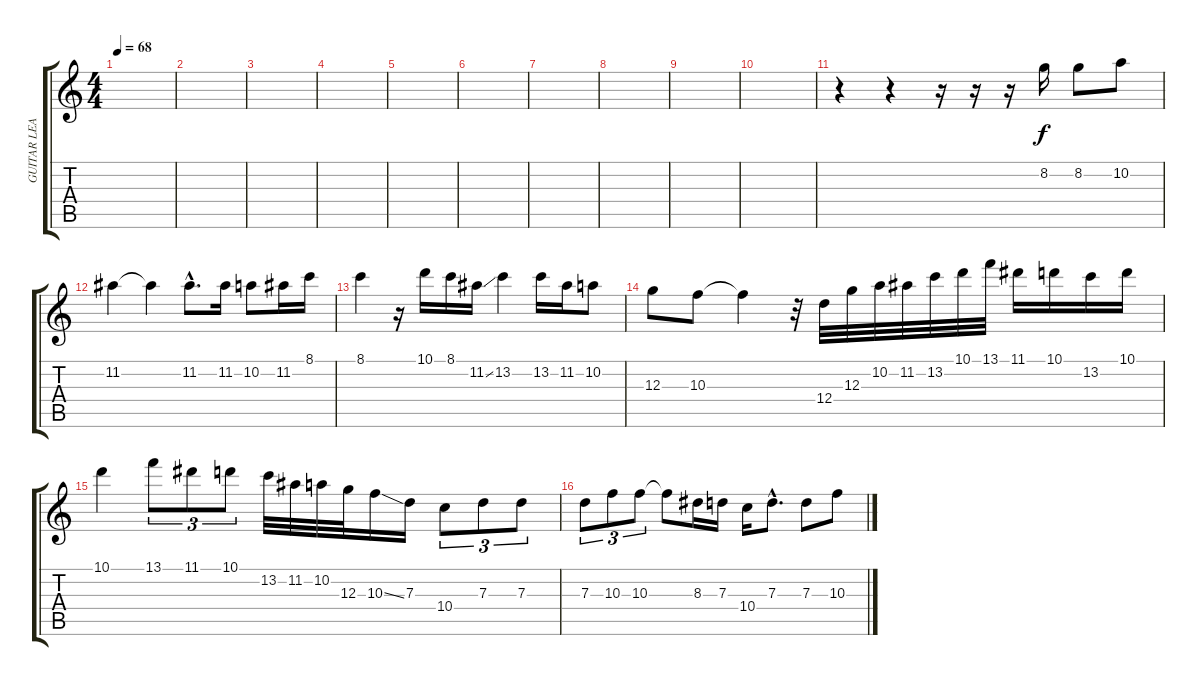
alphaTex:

\track ("GUITAR LEADER" "GUITAR LEA") {instrument electricguitarclean}
\staff {score tabs}
\tuning (E4 B3 G3 D3 A2 E2) {hide}
\ts (4 4)
\tempo 68
\clef g2
\ks c
|
|
|
|
|
|
|
|
|
|
r.4 r.4 r.16 r.16 r.16 8.2.16 8.2.8 10.2.8 |
11.2.4 11.2{t}.4 11.2{hac}.8{d} 11.2.16 10.2.8 11.2.16 8.1.16 |
8.1.4 r.16 10.1.16 8.1.16 11.2{ss}.16 13.2.4 13.2.16 11.2.16 10.2.8 |
12.3.8 10.3.8 10.3{t}.4 r.32 12.4.32 12.3.32 10.2.32 11.2.32 13.2.32 10.1.32 13.1.32 11.1.16 10.1.16 13.2.16 10.1.16 |
10.1.4 13.1.8{tu (3 2)} 11.1.8{tu (3 2)} 10.1.8{tu (3 2)} 13.2.32 11.2.32 10.2.32 12.3.32 10.3{ss}.16 7.3.16 10.4.8{tu (3 2)} 7.3.8{tu (3 2)} 7.3.8{tu (3 2)} |
7.3.8{tu (3 2)} 10.3.8{tu (3 2)} 10.3.8{tu (3 2)} 10.3{t}.8 8.3.16 7.3.16 10.4.16 7.3{hac}.8{d} 7.3.8 10.3.8
